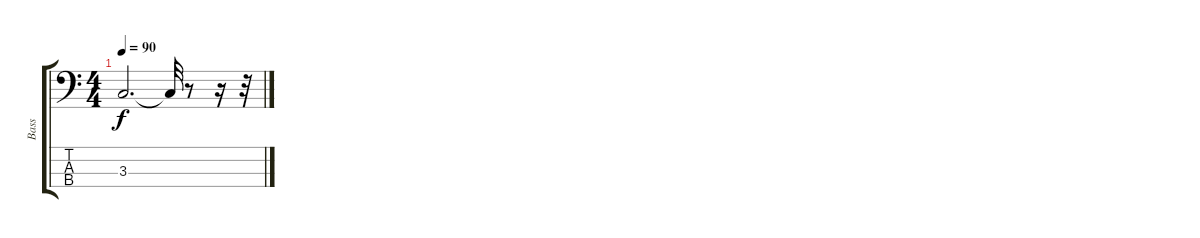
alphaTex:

\track ("Bass             " "Bass      ") {instrument fretlessbass}
\staff {score tabs}
\tuning (G2 D2 A1 E1) {hide}
\ts (4 4)
\tempo 90
\clef f4
\ks c
3.3{t}.2{d dy f} 3.3{t}.32 r.8 r.16 r.32
